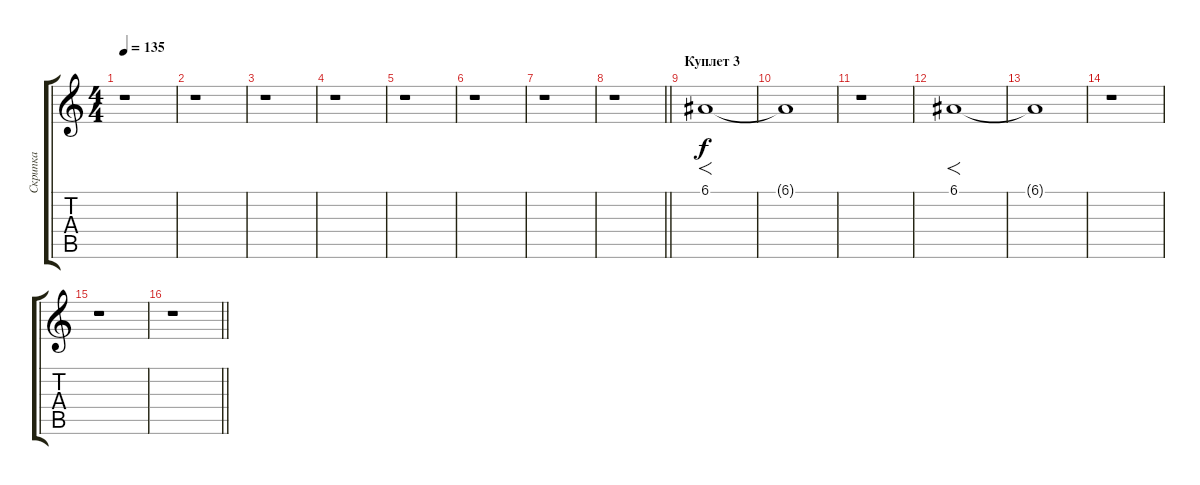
\track ("Скрипка" "Скрипка") {instrument viola}
\staff {score tabs}
\tuning (E4 B3 G3 D3 A2 E2) {hide}
\ts (4 4)
\tempo 135
\clef g2
\ks c
r.1{dy f} |
r.1 |
r.1 |
r.1 |
r.1 |
r.1 |
r.1 |
\barLineRight lightlight
r.1 |
\section ("" "Куплет 3")
6.1.1{f} |
6.1{t}.1 |
r.1 |
6.1.1{f} |
6.1{t}.1 |
r.1 |
r.1 |
\barLineRight lightlight
r.1
